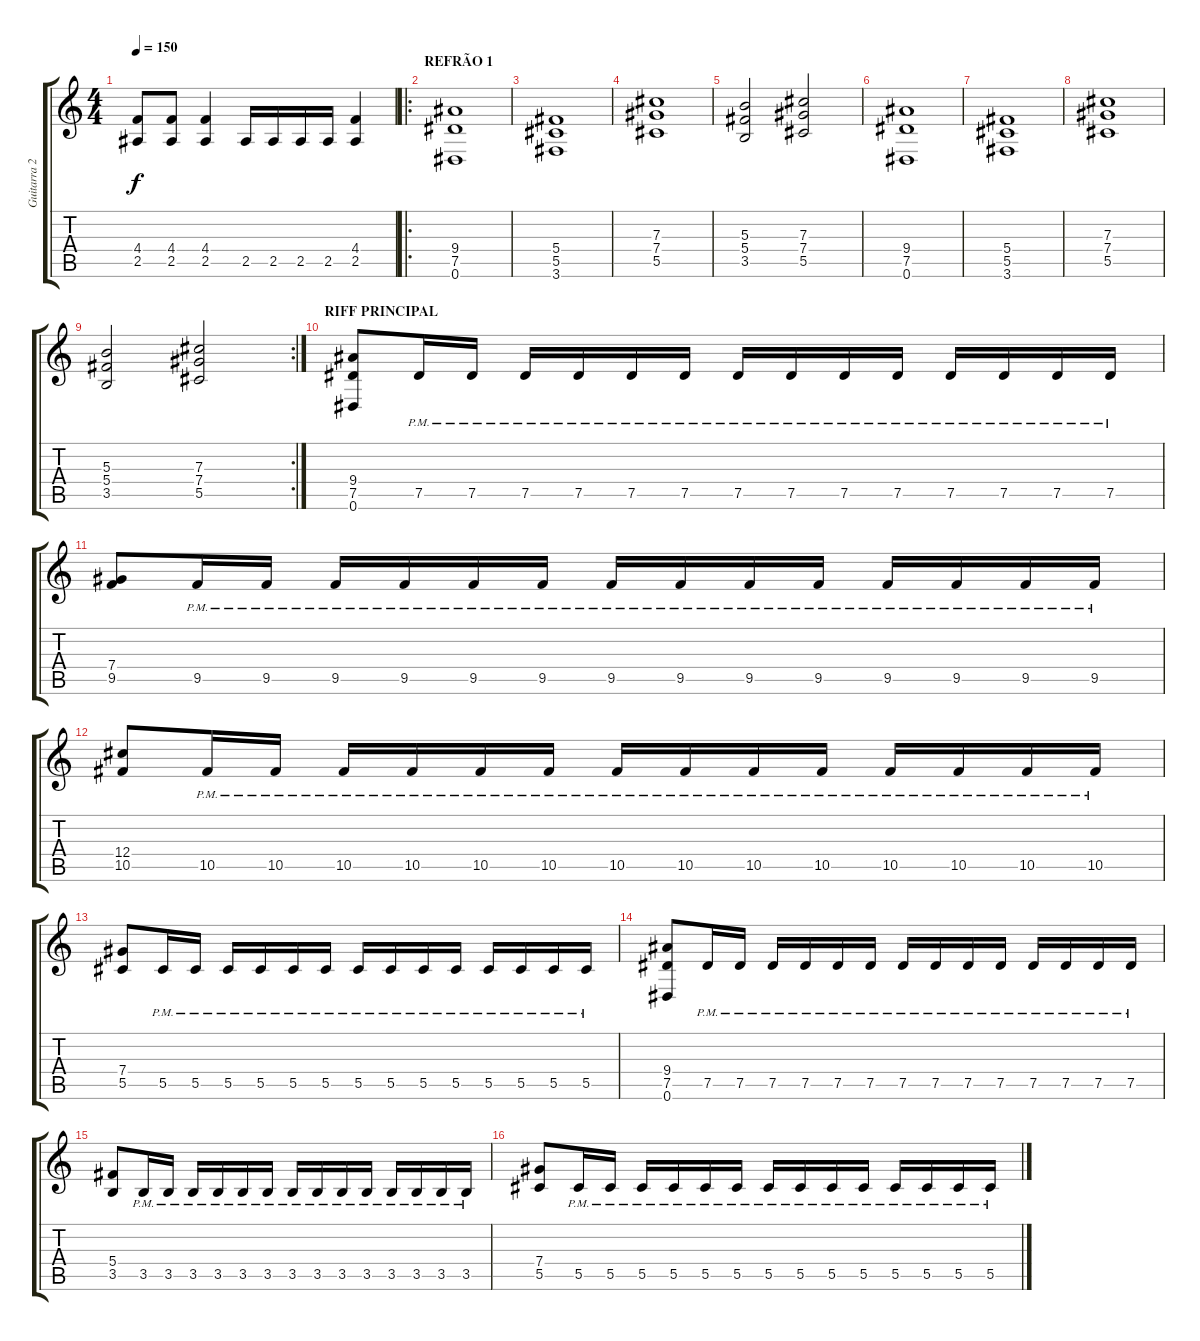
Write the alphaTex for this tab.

\track ("Guitarra 2" "Guitarra 2") {instrument overdrivenguitar}
\staff {score tabs}
\tuning (Eb4 Bb3 Gb3 Db3 Ab2 Eb2) {hide}
\ts (4 4)
\tempo 150
\clef g2
\ks c
(4.4 2.5).8{dy f} (4.4 2.5).8 (4.4 2.5).4 2.5.16 2.5.16 2.5.16 2.5.16 (4.4 2.5).4 |
\ro
\section ("" "REFRÃO 1")
(9.4 7.5 0.6).1 |
(5.4 5.5 3.6).1 |
(7.3 7.4 5.5).1 |
(5.3 5.4 3.5).2 (7.3 7.4 5.5).2 |
(9.4 7.5 0.6).1 |
(5.4 5.5 3.6).1 |
(7.3 7.4 5.5).1 |
\rc 2
(5.3 5.4 3.5).2 (7.3 7.4 5.5).2 |
\section ("" "RIFF PRINCIPAL")
(9.4 7.5 0.6).8 7.5{pm}.16 7.5{pm}.16 7.5{pm}.16 7.5{pm}.16 7.5{pm}.16 7.5{pm}.16 7.5{pm}.16 7.5{pm}.16 7.5{pm}.16 7.5{pm}.16 7.5{pm}.16 7.5{pm}.16 7.5{pm}.16 7.5{pm}.16 |
(7.4 9.5).8 9.5{pm}.16 9.5{pm}.16 9.5{pm}.16 9.5{pm}.16 9.5{pm}.16 9.5{pm}.16 9.5{pm}.16 9.5{pm}.16 9.5{pm}.16 9.5{pm}.16 9.5{pm}.16 9.5{pm}.16 9.5{pm}.16 9.5{pm}.16 |
(12.4 10.5).8 10.5{pm}.16 10.5{pm}.16 10.5{pm}.16 10.5{pm}.16 10.5{pm}.16 10.5{pm}.16 10.5{pm}.16 10.5{pm}.16 10.5{pm}.16 10.5{pm}.16 10.5{pm}.16 10.5{pm}.16 10.5{pm}.16 10.5{pm}.16 |
(7.4 5.5).8 5.5{pm}.16 5.5{pm}.16 5.5{pm}.16 5.5{pm}.16 5.5{pm}.16 5.5{pm}.16 5.5{pm}.16 5.5{pm}.16 5.5{pm}.16 5.5{pm}.16 5.5{pm}.16 5.5{pm}.16 5.5{pm}.16 5.5{pm}.16 |
(9.4 7.5 0.6).8 7.5{pm}.16 7.5{pm}.16 7.5{pm}.16 7.5{pm}.16 7.5{pm}.16 7.5{pm}.16 7.5{pm}.16 7.5{pm}.16 7.5{pm}.16 7.5{pm}.16 7.5{pm}.16 7.5{pm}.16 7.5{pm}.16 7.5{pm}.16 |
(5.4 3.5).8 3.5{pm}.16 3.5{pm}.16 3.5{pm}.16 3.5{pm}.16 3.5{pm}.16 3.5{pm}.16 3.5{pm}.16 3.5{pm}.16 3.5{pm}.16 3.5{pm}.16 3.5{pm}.16 3.5{pm}.16 3.5{pm}.16 3.5{pm}.16 |
(7.4 5.5).8 5.5{pm}.16 5.5{pm}.16 5.5{pm}.16 5.5{pm}.16 5.5{pm}.16 5.5{pm}.16 5.5{pm}.16 5.5{pm}.16 5.5{pm}.16 5.5{pm}.16 5.5{pm}.16 5.5{pm}.16 5.5{pm}.16 5.5{pm}.16
